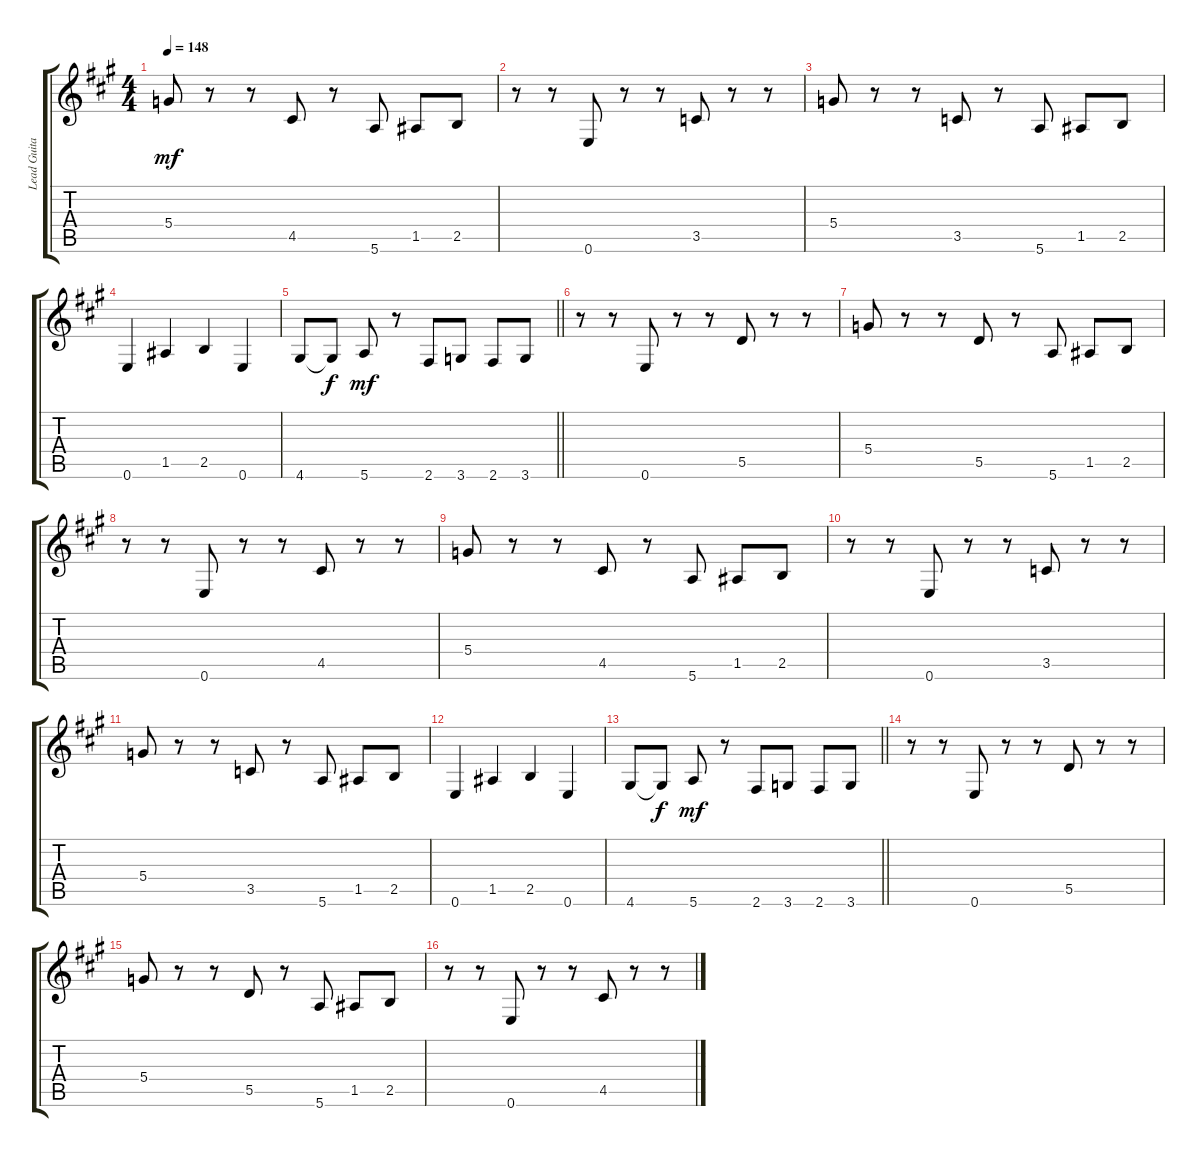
\track ("Lead Guitar clean" "Lead Guita") {instrument electricguitarclean}
\staff {score tabs}
\tuning (E4 B3 G3 D3 A2 E2) {hide}
\ts (4 4)
\tempo 148
\clef g2
\ks a
5.4.8{dy mf} r.8 r.8 4.5.8 r.8 5.6.8 1.5.8 2.5.8 |
r.8 r.8 0.6.8 r.8 r.8 3.5.8 r.8 r.8 |
5.4.8 r.8 r.8 3.5.8 r.8 5.6.8 1.5.8 2.5.8 |
0.6.4 1.5.4 2.5.4 0.6.4 |
\barLineRight lightlight
4.6.8 4.6{t}.8{dy f} 5.6.8{dy mf} r.8 2.6.8 3.6.8 2.6.8 3.6.8 |
r.8 r.8 0.6.8 r.8 r.8 5.5.8 r.8 r.8 |
5.4.8 r.8 r.8 5.5.8 r.8 5.6.8 1.5.8 2.5.8 |
r.8 r.8 0.6.8 r.8 r.8 4.5.8 r.8 r.8 |
5.4.8 r.8 r.8 4.5.8 r.8 5.6.8 1.5.8 2.5.8 |
r.8 r.8 0.6.8 r.8 r.8 3.5.8 r.8 r.8 |
5.4.8 r.8 r.8 3.5.8 r.8 5.6.8 1.5.8 2.5.8 |
0.6.4 1.5.4 2.5.4 0.6.4 |
\barLineRight lightlight
4.6.8 4.6{t}.8{dy f} 5.6.8{dy mf} r.8 2.6.8 3.6.8 2.6.8 3.6.8 |
r.8 r.8 0.6.8 r.8 r.8 5.5.8 r.8 r.8 |
5.4.8 r.8 r.8 5.5.8 r.8 5.6.8 1.5.8 2.5.8 |
r.8 r.8 0.6.8 r.8 r.8 4.5.8 r.8 r.8
